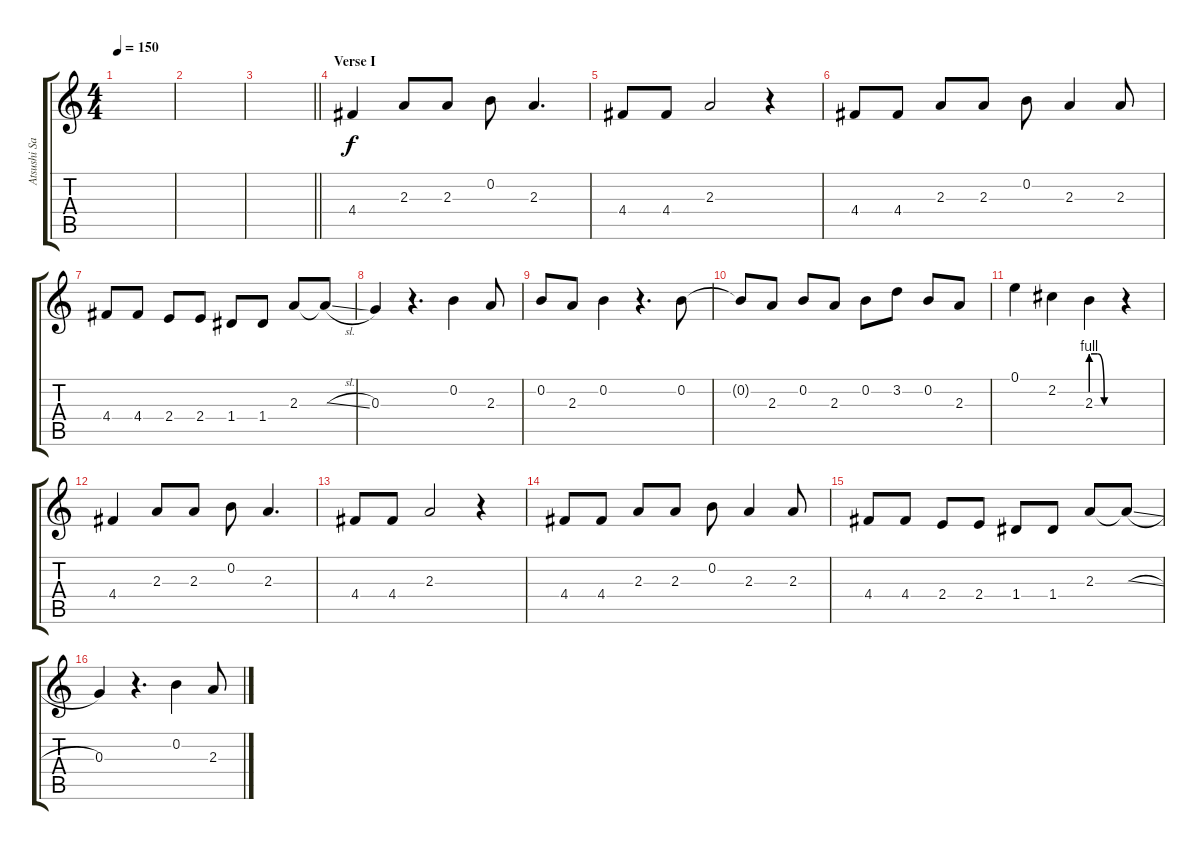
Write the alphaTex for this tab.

\track ("Atsushi Sakurai" "Atsushi Sa") {instrument electricguitarjazz}
\staff {score tabs}
\tuning (E4 B3 G3 D3 A2 E2) {hide}
\ts (4 4)
\tempo 150
\clef g2
\ks c
|
|
\barLineRight lightlight
|
\section ("" "Verse I")
4.4.4 2.3.8 2.3.8 0.2.8 2.3.4{d} |
4.4.8 4.4.8 2.3.2 r.4 |
4.4.8 4.4.8 2.3.8 2.3.8 0.2.8 2.3.4 2.3.8 |
4.4.8 4.4.8 2.4.8 2.4.8 1.4.8 1.4.8 2.3.8 2.3{sl t}.8 |
0.3.4 r.4{d} 0.2.4 2.3.8 |
0.2.8 2.3.8 0.2.4 r.4{d} 0.2.8 |
0.2{t}.8 2.3.8 0.2.8 2.3.8 0.2.8 3.2.8 0.2.8 2.3.8 |
0.1.4 2.2.4 2.3{be (custom 0 4 15 4 30 0 60 0)}.4 r.4 |
4.4.4 2.3.8 2.3.8 0.2.8 2.3.4{d} |
4.4.8 4.4.8 2.3.2 r.4 |
4.4.8 4.4.8 2.3.8 2.3.8 0.2.8 2.3.4 2.3.8 |
4.4.8 4.4.8 2.4.8 2.4.8 1.4.8 1.4.8 2.3.8 2.3{sl t}.8 |
0.3.4 r.4{d} 0.2.4 2.3.8
